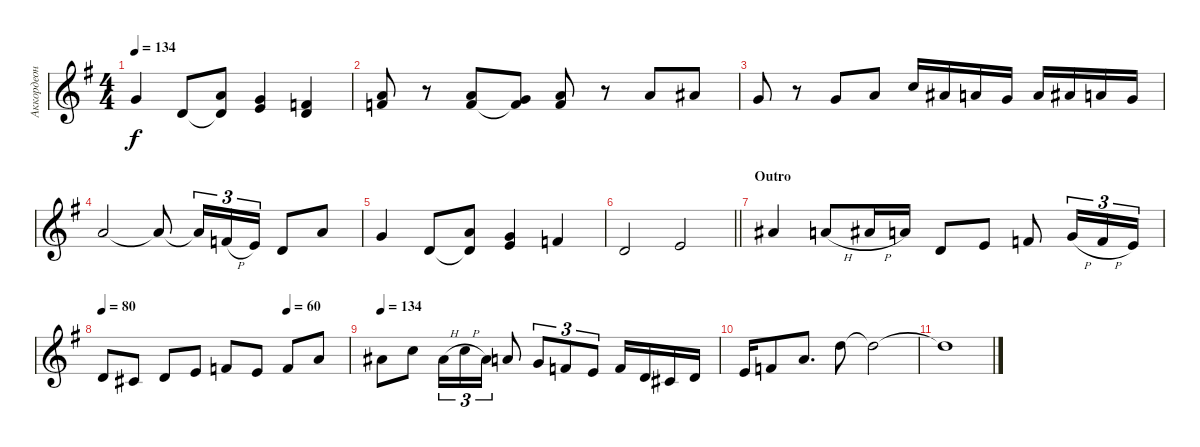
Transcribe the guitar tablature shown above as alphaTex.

\track ("Аккордеон" "Аккордеон") {instrument accordion}
\staff {score}
\tuning (E4 B3 G3 D3 A2 E2) {hide}
\ts (4 4)
\tempo 134
\clef g2
\ks eminor
3.1.4{dy f} 3.2.8 (5.1 3.2{t}).8 (3.1 5.2).4 (1.1 3.2).4 |
(5.1 6.2).8 r.8 (5.1 6.2).8 (3.1 6.2{t}).8 (5.1 6.2).8 r.8 5.1.8 6.1.8 |
3.1.8 r.8 3.1.8 5.1.8 8.1.16 6.1.16 5.1.16 3.1.16 5.1.16 6.1.16 5.1.16 3.1.16 |
5.1.2 5.1{t}.8 5.1{t}.16{tu (3 2)} 6.2{h}.16{tu (3 2)} 5.2.16{tu (3 2)} 3.2.8 5.1.8 |
3.1.4 3.2.8 (5.1 3.2{t}).8 (3.1 5.2).4 1.1.4 |
\barLineRight lightlight
3.2.2 5.2.2 |
\section ("" "Outro")
6.1.4 5.1{h}.8 6.1{h}.16 5.1.16 3.2.8 5.2.8 6.2.8 8.2{h}.16{tu (3 2)} 6.2{h}.16{tu (3 2)} 5.2.16{tu (3 2)} |
\tempo 80
\tempo (60 0.75)
3.2.8 6.3.8 3.2.8 5.2.8 6.2.8 5.2.8 6.2.8 5.1.8 |
\tempo 134
6.1.8 8.1.8 6.1{h}.16{tu (3 2)} 8.1{h}.16{tu (3 2)} 6.1.16{tu (3 2)} 5.1.8 3.1.8{tu (3 2)} 6.2.8{tu (3 2)} 5.2.8{tu (3 2)} 6.2.16 3.2.16 2.2.16 3.2.16 |
5.2.16 6.2.8 5.1.8{d} 10.1.8 10.1{t}.2{volume 0} |
10.1{t}.1
